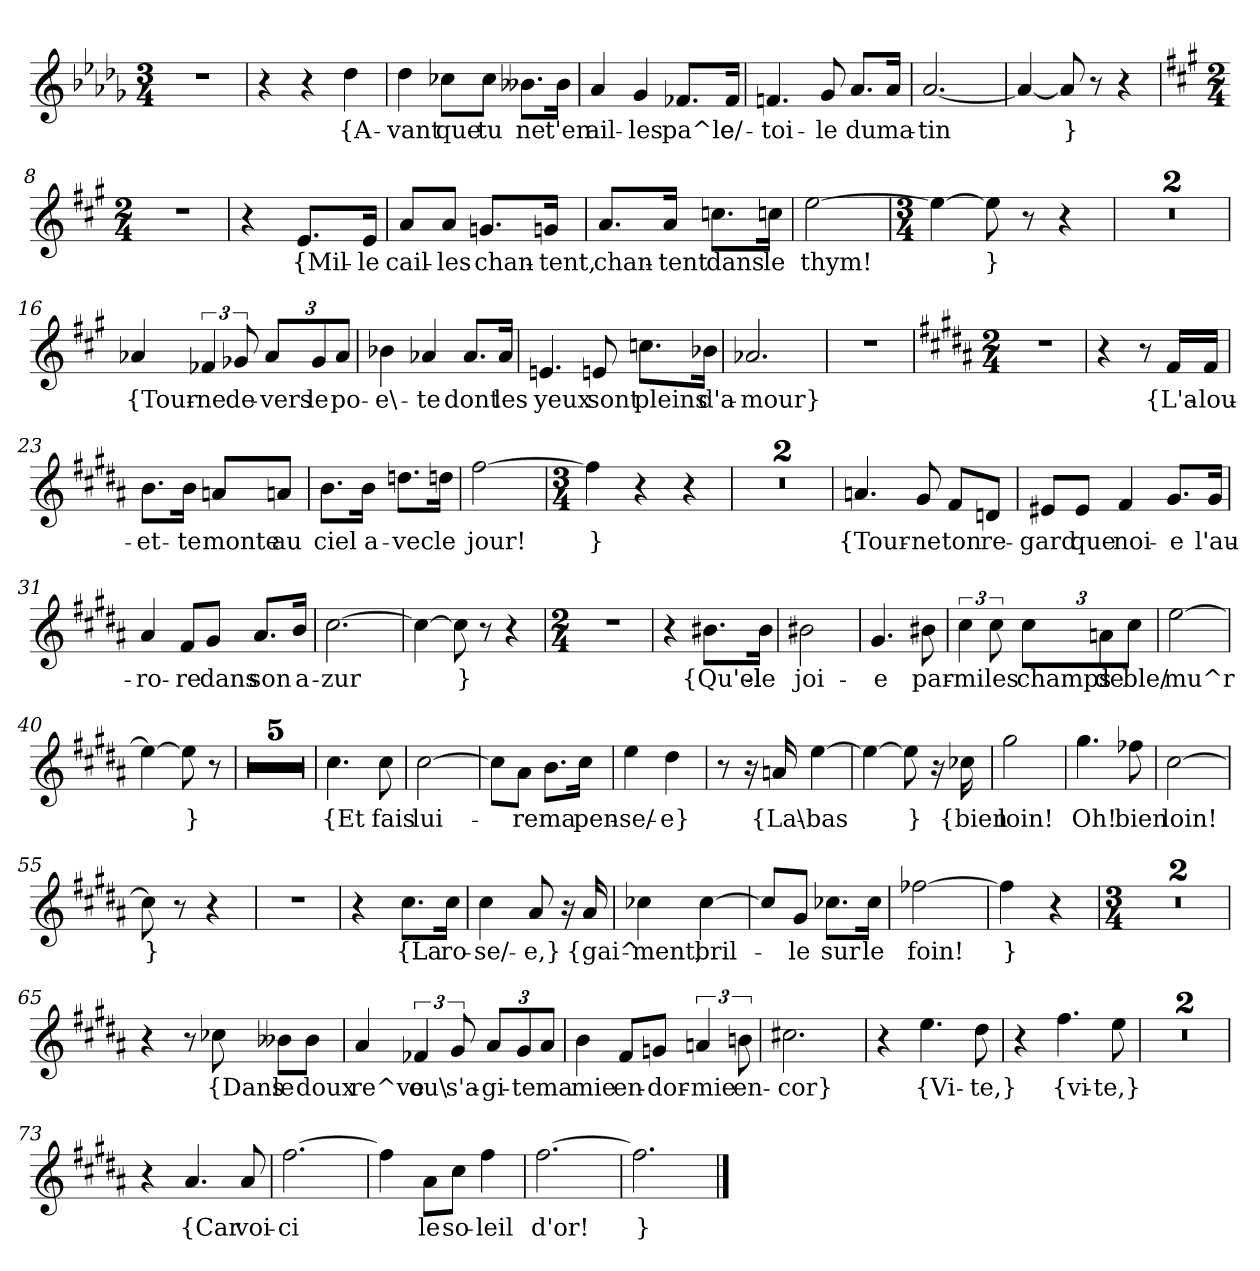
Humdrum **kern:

**kern	**text
*part1	*part1
*staff1	*staff1
*clefG2	*
*k[b-e-a-d-g-]	*
*M3/4	*
=	=
2.r	.
=2	=2
4r	.
4r	.
4dd-	{A-
=3	=3
4dd-	-vant
8cc-X\L	que
8cc-\J	tu
8.b--X\L	ne
16b--\Jk	t'en
=4	=4
4a-	ail-
4g-	-les
8.f-X/L	pa^le
16f-/Jk	e/-
=5	=5
4.fn	-toi-
8g-	-le
8.a-/L	du
16a-/Jk	ma-
=6	=6
[2.a-	-tin
=7	=7
4a-_	.
8a-]	}
8r	.
4r	.
=8	=8
*k[f#c#g#]	*
*M2/4	*
2r	.
=9	=9
4r	.
8.e/L	{Mil-
16e/Jk	-le
=10	=10
8a/L	cail-
8a/J	-les
8.gn/L	chan-
16gn/Jk	-tent,
=11	=11
8.a/L	chan-
16a/Jk	-tent
8.ccn\L	dans
16ccn\Jk	le
=12	=12
[2ee	thym!
=13	=13
*M3/4	*
4ee_	.
8ee]	}
8r	.
4r	.
=14	=14
2.r	.
=15	=15
2.r	.
=16	=16
4a-X	{Tour-
6f-X	-ne
12g-X	de-
12a-/L	-vers
12g-/	-le
12a-/J	po-
=17	=17
4b-X	-e\-
4a-X	-te
8.a-/L	dont
16a-/Jk	les
=18	=18
4.en	yeux
8en	sont
8.ccn\L	pleins
16b-X\Jk	d'a-
=19	=19
2.a-X	-mour}
=20	=20
2.r	.
=21	=21
*k[f#c#g#d#a#]	*
*M2/4	*
2r	.
=22	=22
4r	.
8r	.
16f#/LL	{L'a-
16f#/JJ	-lou-
=23	=23
8.b\L	-et-
16b\Jk	-te
8an/L	monte
8an/J	au
=24	=24
8.b\L	ciel
16b\Jk	a-
8.ddn\L	-vec
16ddn\Jk	le
=25	=25
[2ff#	jour!
=26	=26
*M3/4	*
4ff#]	}
4r	.
4r	.
=27	=27
2.r	.
=28	=28
2.r	.
=29	=29
4.an	{Tour-
8g#	-ne
8f#/L	ton
8dn/J	re-
=30	=30
8e#X/L	-gard
8e#/J	que
4f#	noi-
8.g#/L	-e
16g#/Jk	l'au-
=31	=31
4a#	-ro-
8f#/L	-re
8g#/J	dans
8.a#/L	son
16b/Jk	a-
=32	=32
[2.cc#	-zur
=33	=33
4cc#_	.
8cc#]	}
8r	.
4r	.
=34	=34
*M2/4	*
2r	.
=35	=35
4r	.
8.b#X\L	{Qu'el-
16b#\Jk	-le
=36	=36
2b#X	joi-
=37	=37
4.g#	-e
8b#X	par-
=38	=38
6cc#	-mi
12cc#	les
12cc#\L	champs
12an\	de
12cc#\J	ble/
=39	=39
[2ee	mu^r
=40	=40
4ee_	.
8ee]	}
8r	.
=41	=41
2r	.
=42	=42
2r	.
=43	=43
*k[b-e-a-d-g-]	*
2r	.
=44	=44
2r	.
=45	=45
2r	.
=46	=46
4.cc	{Et
8cc	fais
=47	=47
[2cc	lui-
=48	=48
8cc\L]	.
8a-\J	-re
8.b-\L	ma
16cc\Jk	pen-
=49	=49
4ee-	-se/-
4dd-	-e}
=50	=50
8r	.
16r	.
16an	{La\-
[4ee-	-bas
=51	=51
4ee-_	.
8ee-]	}
16r	.
16cc-X	{bien
=52	=52
2gg-	loin!
=53	=53
4.gg-	Oh!
8ff-X	bien
=54	=54
[2cc	loin!
=55	=55
8cc]	}
8r	.
4r	.
=56	=56
2r	.
=57	=57
4r	.
8.cc\L	{La
16cc\Jk	ro-
=58	=58
4cc	-se/-
8a-	-e,}
16r	.
16a-	{gai^-
=59	=59
4cc-X	-ment,
[4cc-	bril-
=60	=60
8cc-/L]	.
8g-/J	-le
8.cc-X\L	sur
16cc-\Jk	le
=61	=61
[2ff-X	foin!
=62	=62
4ff-]	}
4r	.
=63	=63
*M3/4	*
2.r	.
=64	=64
2.r	.
=65	=65
4r	.
8r	.
8cc-X	{Dans
8b--X\L	le
8b--\J	doux
=66	=66
4a-	re^ve
6f-X	ou\
12g-	s'a-
12a-/L	-gi-
12g-/	-te
12a-/J	ma
=67	=67
4b-	mie
8f/L	en-
8gn/J	-dor-
6an	-mie
12bn	en-
=68	=68
2.cc#X	-cor}
=69	=69
4r	.
4.ee-	{Vi-
8dd-	-te,}
=70	=70
4r	.
4.ff	{vi-
8ee-	-te,}
=71	=71
2.r	.
=72	=72
2.r	.
=73	=73
4r	.
4.a-	{Car
8a-	voi-
=74	=74
[2.ff	-ci
=75	=75
4ff]	.
8a-\L	le
8cc\J	so-
4ff	-leil
=76	=76
[2.ff	d'or!
=77	=77
2.ff]	}
==	==
*-	*-
